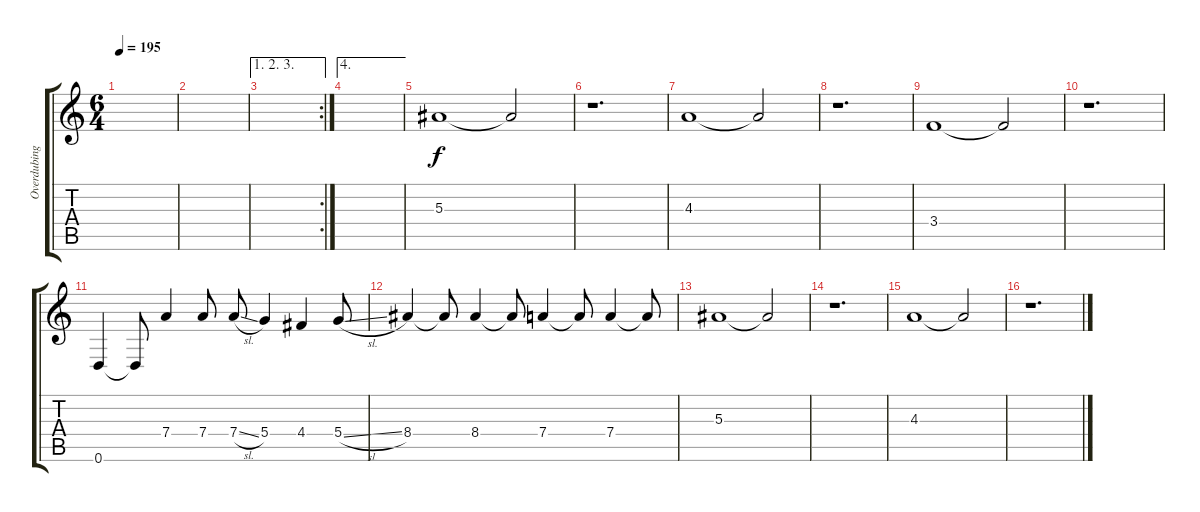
\track ("Overdubing" "Overdubing") {instrument overdrivenguitar}
\staff {score tabs}
\tuning (D4 A3 F3 D3 A2 D2) {hide}
\ts (6 4)
\tempo 195
\clef g2
\ks c
|
|
\ae (1 2 3)
\rc 2
|
\ae 4
|
5.3.1{volume 12 instrument electricguitarjazz} 5.3{t}.2 |
r.1{d} |
4.3.1 4.3{t}.2 |
r.1{d} |
3.4.1 3.4{t}.2 |
r.1{d} |
0.6.4{volume 16} 0.6{t}.8 7.4.4 7.4.8 7.4{sl}.8 5.4.4 4.4.4 5.4{sl}.8 |
8.4.4 8.4{t}.8 8.4.4 8.4{t}.8 7.4.4 7.4{t}.8 7.4.4 7.4{t}.8 |
5.3.1{volume 12 instrument electricguitarjazz} 5.3{t}.2 |
r.1{d} |
4.3.1 4.3{t}.2 |
r.1{d}
